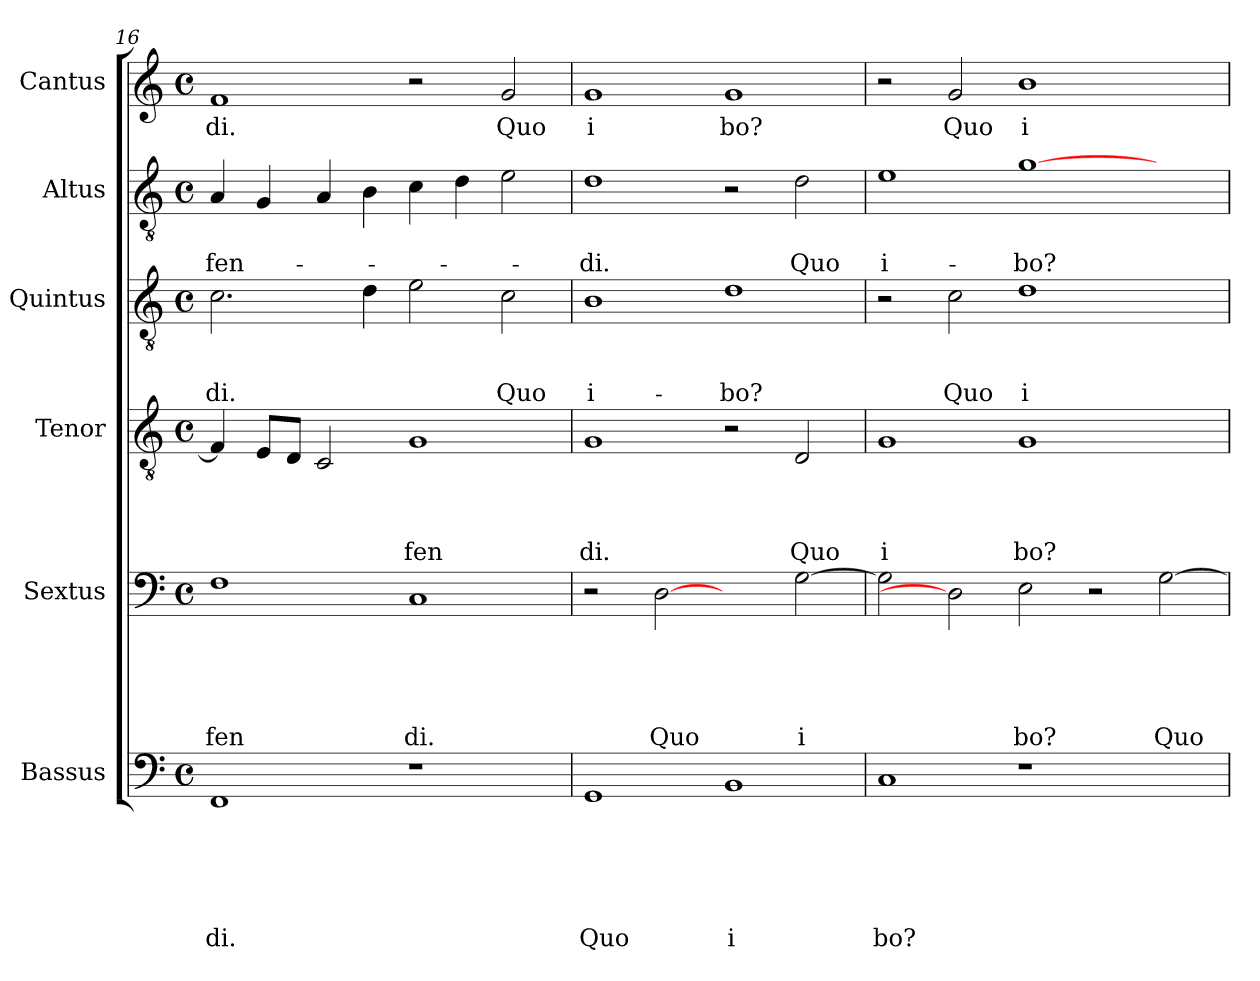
**kern	**text	**text	**text	**text	**text	**text	**kern	**text	**text	**text	**text	**text	**kern	**text	**text	**text	**text	**kern	**text	**text	**text	**kern	**text	**text	**kern	**text
*part6	*part6	*part6	*part6	*part6	*part6	*part6	*part5	*part5	*part5	*part5	*part5	*part5	*part4	*part4	*part4	*part4	*part4	*part3	*part3	*part3	*part3	*part2	*part2	*part2	*part1	*part1
*staff6	*staff6	*staff6	*staff6	*staff6	*staff6	*staff6	*staff5	*staff5	*staff5	*staff5	*staff5	*staff5	*staff4	*staff4	*staff4	*staff4	*staff4	*staff3	*staff3	*staff3	*staff3	*staff2	*staff2	*staff2	*staff1	*staff1
*I"Bassus	*	*	*	*	*	*	*I"Sextus	*	*	*	*	*	*I"Tenor	*	*	*	*	*I"Quintus	*	*	*	*I"Altus	*	*	*I"Cantus	*
*I'Bassus	*	*	*	*	*	*	*I'Sextus	*	*	*	*	*	*I'Tenor	*	*	*	*	*I'Quintus	*	*	*	*I'Altus	*	*	*I'Cantus	*
*clefF4	*	*	*	*	*	*	*clefF4	*	*	*	*	*	*clefGv2	*	*	*	*	*clefGv2	*	*	*	*clefGv2	*	*	*clefG2	*
*k[]	*	*	*	*	*	*	*k[]	*	*	*	*	*	*k[]	*	*	*	*	*k[]	*	*	*	*k[]	*	*	*k[]	*
*C:	*	*	*	*	*	*	*C:	*	*	*	*	*	*C:	*	*	*	*	*C:	*	*	*	*C:	*	*	*C:	*
*M4/4	*	*	*	*	*	*	*M4/4	*	*	*	*	*	*M4/4	*	*	*	*	*M4/4	*	*	*	*M4/4	*	*	*M4/4	*
*met(c)	*	*	*	*	*	*	*met(c)	*	*	*	*	*	*met(c)	*	*	*	*	*met(c)	*	*	*	*met(c)	*	*	*met(c)	*
=16	=16	=16	=16	=16	=16	=16	=16	=16	=16	=16	=16	=16	=16	=16	=16	=16	=16	=16	=16	=16	=16	=16	=16	=16	=16	=16
!	!	!	!	!	!	!LO:LY:b	!	!	!	!	!	!LO:LY:b	!	!	!	!	!	!	!	!	!LO:LY:b	!	!	!LO:LY:b	!	!LO:LY:b
1FF	.	.	.	.	.	di.	1F	.	.	.	.	fen	4F/]	.	.	.	.	2.c\	.	.	-di.	4A/	.	-fen-	1f	di.
.	.	.	.	.	.	.	.	.	.	.	.	.	8E/L	.	.	.	.	.	.	.	.	4G/	.	.	.	.
.	.	.	.	.	.	.	.	.	.	.	.	.	8D/J	.	.	.	.	.	.	.	.	.	.	.	.	.
.	.	.	.	.	.	.	.	.	.	.	.	.	2C/	.	.	.	.	.	.	.	.	4A/	.	.	.	.
.	.	.	.	.	.	.	.	.	.	.	.	.	.	.	.	.	.	4d\	.	.	.	4B\	.	.	.	.
!	!	!	!	!	!	!	!	!	!	!	!	!LO:LY:b	!	!	!	!	!LO:LY:b	!	!	!	!	!	!	!	!	!
1r	.	.	.	.	.	.	1C	.	.	.	.	di.	1G	.	.	.	fen	2e\	.	.	.	4c\	.	.	2r	.
.	.	.	.	.	.	.	.	.	.	.	.	.	.	.	.	.	.	.	.	.	.	4d\	.	.	.	.
!	!	!	!	!	!	!	!	!	!	!	!	!	!	!	!	!	!	!	!	!	!LO:LY:b	!	!	!	!	!LO:LY:b
.	.	.	.	.	.	.	.	.	.	.	.	.	.	.	.	.	.	2c\	.	.	Quo	2e\	.	.	2g/	Quo
=17!	=17!	=17!	=17!	=17!	=17!	=17!	=17!	=17!	=17!	=17!	=17!	=17!	=17!	=17!	=17!	=17!	=17!	=17!	=17!	=17!	=17!	=17!	=17!	=17!	=17!	=17!
!	!	!	!	!	!	!LO:LY:b	!	!	!	!	!	!	!	!	!	!	!LO:LY:b	!	!	!	!LO:LY:b	!	!	!LO:LY:b	!	!LO:LY:b
1GG	.	.	.	.	.	Quo	2r	.	.	.	.	.	1G	.	.	.	di.	1B	.	.	i-	1d	.	-di.	1g	i
!	!	!	!	!	!	!	!	!	!	!	!	!LO:LY:b	!	!	!	!	!	!	!	!	!	!	!	!	!	!
.	.	.	.	.	.	.	[2D	.	.	.	.	Quo	.	.	.	.	.	.	.	.	.	.	.	.	.	.
!	!	!	!	!	!	!LO:LY:b	!	!	!	!	!	!	!	!	!	!	!	!	!	!	!LO:LY:b	!	!	!	!	!LO:LY:b
1BB	.	.	.	.	.	i	2ryy	.	.	.	.	.	2r	.	.	.	.	1d	.	.	-bo?	2r	.	.	1g	bo?
!	!	!	!	!	!	!	!	!	!	!	!	!LO:LY:b	!	!	!	!	!LO:LY:b	!	!	!	!	!	!	!LO:LY:b	!	!
.	.	.	.	.	.	.	[>2G\	.	.	.	.	i	2D/	.	.	.	Quo	.	.	.	.	2d\	.	Quo	.	.
=18!	=18!	=18!	=18!	=18!	=18!	=18!	=18!	=18!	=18!	=18!	=18!	=18!	=18!	=18!	=18!	=18!	=18!	=18!	=18!	=18!	=18!	=18!	=18!	=18!	=18!	=18!
!	!	!	!	!	!	!LO:LY:b	!	!	!	!	!	!	!	!	!	!	!LO:LY:b	!	!	!	!	!	!	!LO:LY:b	!	!
1C	.	.	.	.	.	bo?	2G\]	.	.	.	.	.	1G	.	.	.	i	2r	.	.	.	1e	.	i-	2r	.
!	!	!	!	!	!	!	!	!	!	!	!	!	!	!	!	!	!	!	!	!	!LO:LY:b	!	!	!	!	!LO:LY:b
.	.	.	.	.	.	.	2D]	.	.	.	.	.	.	.	.	.	.	2c\	.	.	Quo	.	.	.	2g/	Quo
!	!	!	!	!	!	!	!	!	!	!	!	!LO:LY:b	!	!	!	!	!LO:LY:b	!	!	!	!LO:LY:b	!	!	!LO:LY:b	!	!LO:LY:b
1r	.	.	.	.	.	.	2E\	.	.	.	.	bo?	1G	.	.	.	bo?	1d	.	.	i-	[>1g	.	-bo?	1b	i
.	.	.	.	.	.	.	2r	.	.	.	.	.	.	.	.	.	.	.	.	.	.	.	.	.	.	.
!	!	!	!	!	!	!	!	!	!	!	!	!LO:LY:b	!	!	!	!	!	!	!	!	!	!	!	!	!	!
2ryy	.	.	.	.	.	.	[>2G\	.	.	.	.	Quo	2ryy	.	.	.	.	2ryy	.	.	.	2ryy	.	.	2ryy	.
=!	=!	=!	=!	=!	=!	=!	=!	=!	=!	=!	=!	=!	=!	=!	=!	=!	=!	=!	=!	=!	=!	=!	=!	=!	=!	=!
*-	*-	*-	*-	*-	*-	*-	*-	*-	*-	*-	*-	*-	*-	*-	*-	*-	*-	*-	*-	*-	*-	*-	*-	*-	*-	*-
